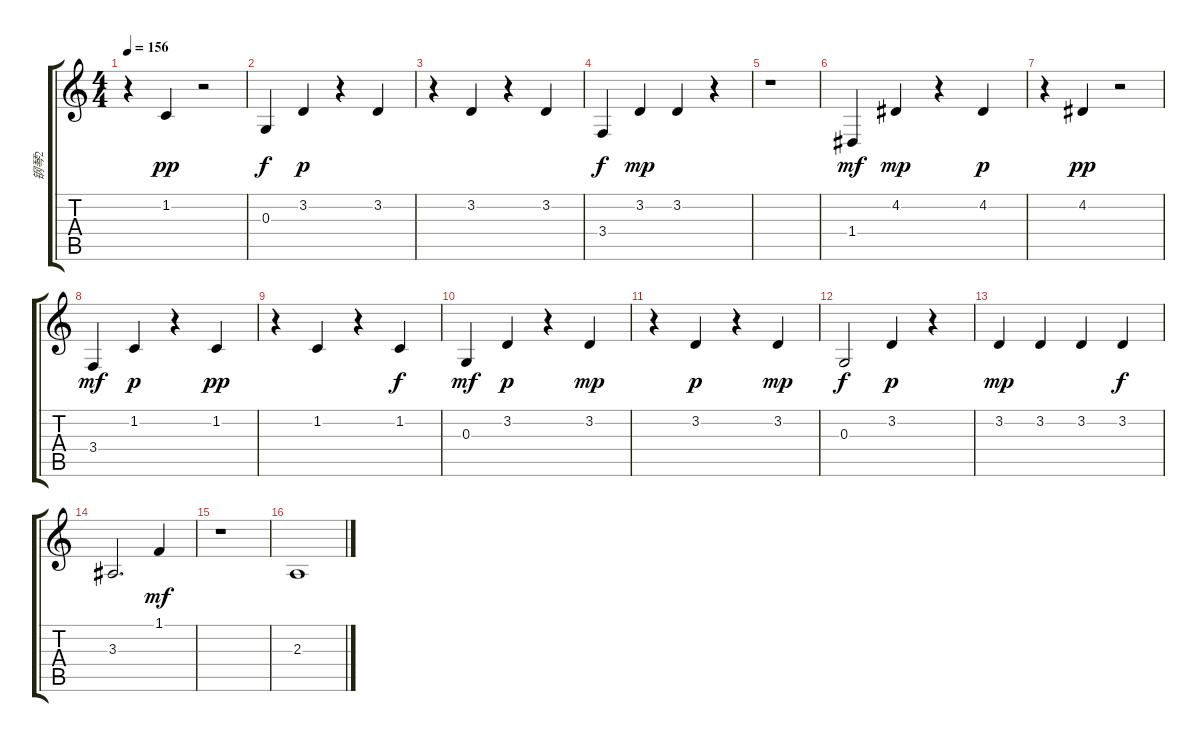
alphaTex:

\track ("钢琴2" "钢琴2") {instrument brightacousticpiano}
\staff {score tabs}
\tuning (E4 B3 G3 D3 A2 E2) {hide}
\ts (4 4)
\tempo 156
\clef g2
\ks c
r.4{dy pp} 1.2.4 r.2 |
0.3.4{dy f} 3.2.4{dy p} r.4 3.2.4 |
r.4 3.2.4 r.4 3.2.4 |
3.4.4{dy f} 3.2.4{dy mp} 3.2.4 r.4 |
r.1 |
1.4.4{dy mf} 4.2.4{dy mp} r.4 4.2.4{dy p} |
r.4 4.2.4{dy pp} r.2 |
3.4.4{dy mf} 1.2.4{dy p} r.4 1.2.4{dy pp} |
r.4 1.2.4 r.4 1.2.4{dy f} |
0.3.4{dy mf} 3.2.4{dy p} r.4 3.2.4{dy mp} |
r.4 3.2.4{dy p} r.4 3.2.4{dy mp} |
0.3.2{dy f} 3.2.4{dy p} r.4 |
3.2.4{dy mp} 3.2.4 3.2.4 3.2.4{dy f} |
3.3.2{d} 1.1.4{dy mf} |
r.1 |
2.3.1
